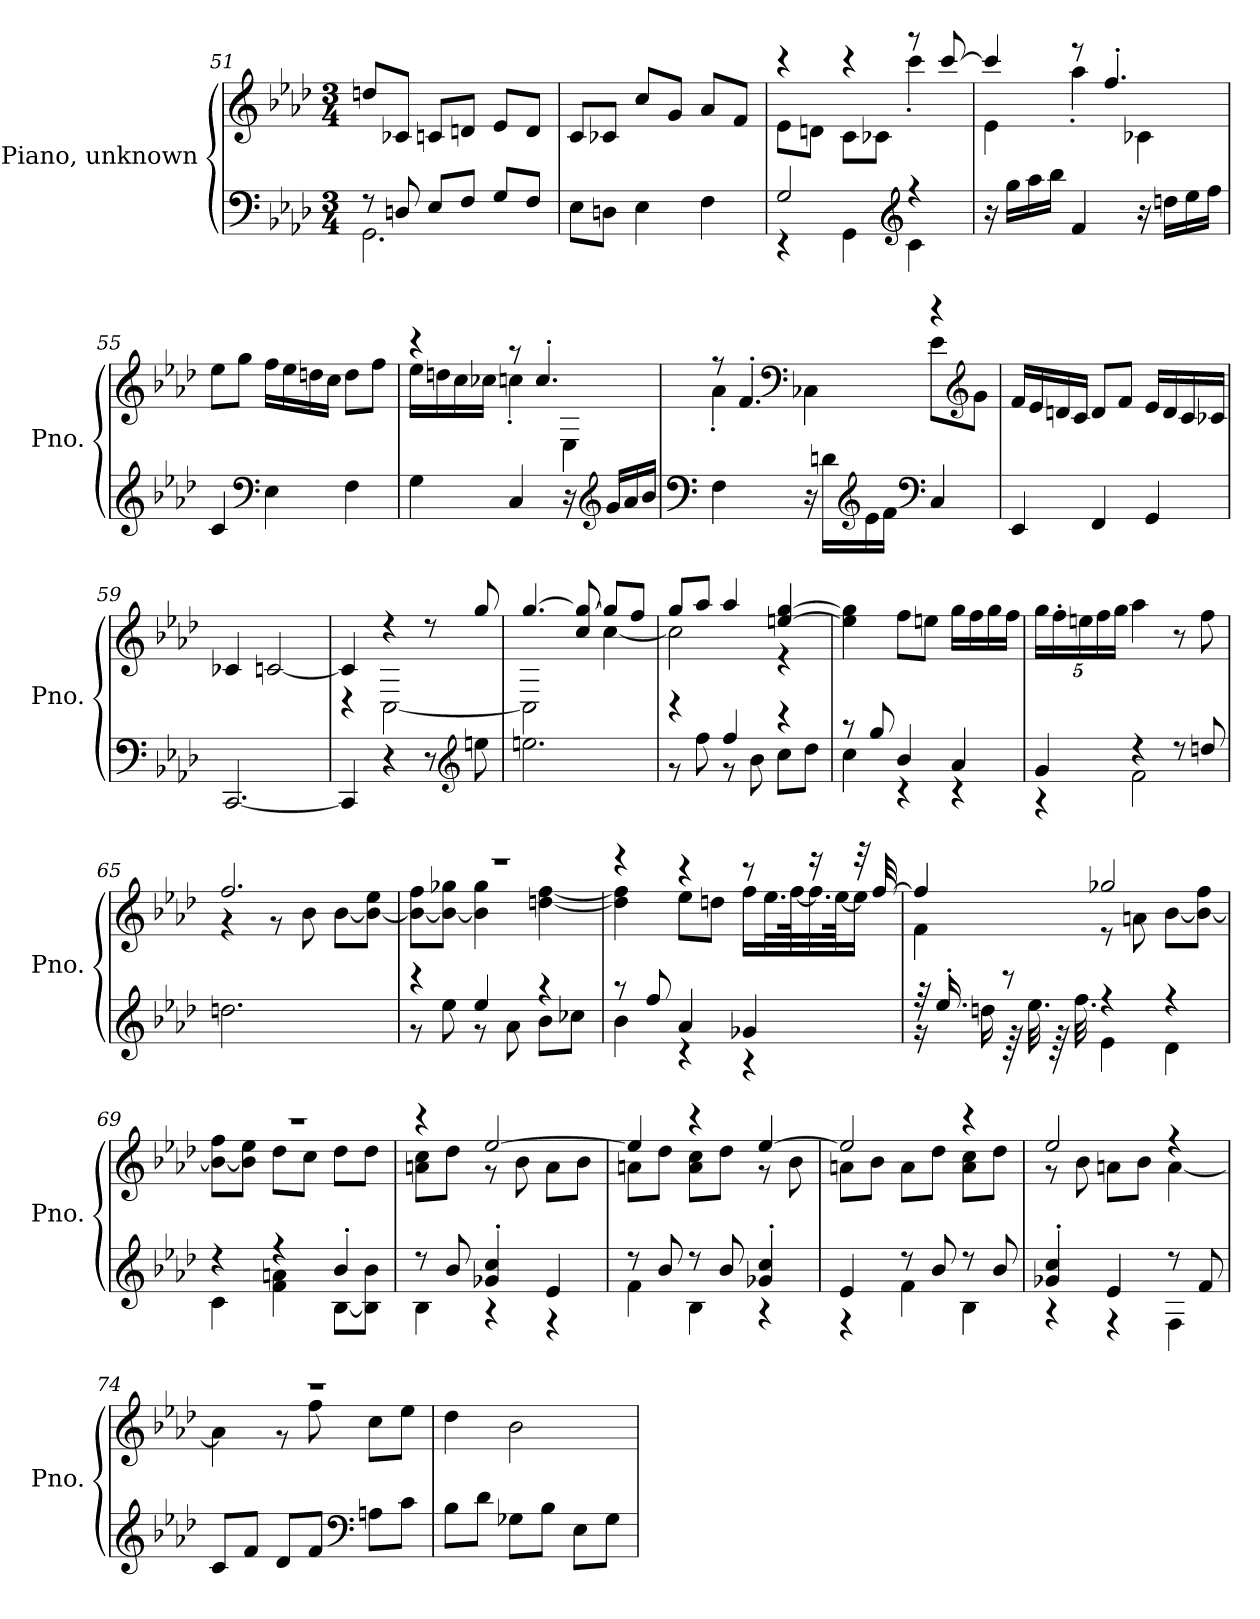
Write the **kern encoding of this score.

**kern	**kern
*part1	*part1
*staff2	*staff1
*I"Piano, unknown	*
*I'Pno.	*
*clefF4	*clefG2
*k[b-e-a-d-]	*k[b-e-a-d-]
*M3/4	*M3/4
=51	=51
*^	*
8r	2.GG\	8ddn/L
8Dn/	.	8c-X/J
8E-/L	.	8cn/L
8F/J	.	8dn/J
8G/L	.	8e-/L
8F/J	.	8d/J
*v	*v	*
=52	=52
8E-\L	8c/L
8Dn\J	8c-X/J
4E-\	8cc/L
.	8g/J
4F\	8a-/L
.	8f/J
=53	=53
*^	*^
2G/	4r	4r	8e-\L
.	.	.	8dn\J
.	4GG\	4r	8c\L
.	.	.	8c-X\J
*clefG2	*	*	*
4r	4c\	8r	4ccc'\
.	.	[8ccc/	.
*v	*v	*	*
!!LO:LB:g=z	!!
=54	=54	=54
16r	4ccc/]	4e-\
16gg\LL	.	.
16aa-\	.	.
16bb-\JJ	.	.
4f/	8r	4aa-'\
.	4.ff'/	.
16r	.	4c-X\
16ddn\LL	.	.
16ee-\	.	.
16ff\JJ	.	.
*	*v	*v
=55	=55
4c/	8ee-\L
.	8gg\J
*clefF4	*
4E-\	16ff\LL
.	16ee-\
.	16ddn\
.	16cc\JJ
4F\	8dd\L
.	8ff\J
=56	=56
*	*^
4G\	4r	16ee-\LL
.	.	16ddn\
.	.	16cc\
.	.	16cc-X\JJ
4C/	8r	4ccn'\
.	4.cc'/	.
16r	.	4E-\
*clefG2	*	*
16g/LL	.	.
16a-/	.	.
16b-/JJ	.	.
!!LO:LB:g=z	!!
=57	=57	=57
*clefF4	*	*
4F\	8r	4a-'\
.	4.f'/	.
*	*clefF4	*
16r	.	4C-X\
16dn\LL	.	.
*clefG2	*	*
16e-\	.	.
16f\JJ	.	.
*clefF4	*	*
4C/	4r	8e-\L
*	*clefG2	*
.	.	8g\J
*	*v	*v
=58	=58
4EE-/	16f/LL
.	16e-/
.	16dn/
.	16c/JJ
4FF/	8d/L
.	8f/J
4GG/	16e-/LL
.	16d/
.	16c/
.	16c-X/JJ
=59	=59
[2.CC/	4c-X/
.	[2cn/
=60	=60
*	*^
4CC/]	4c/]	4r
4r	4r	[2C\
8r	8r	.
*clefG2	*	*
8een\	8gg/	.
!!LO:LB:g=z	!!
=61	=61	=61
2.een\	[4.gg/	2C\]
.	8cc/ 8gg/_	.
.	8gg/L]	[4cc\
.	8ff/J	.
=62	=62	=62
*^	*	*
4r	8r	8gg/L	2cc\]
.	8ff\	8aa-/J	.
4ff/	8r	4aa-/	.
.	8b-\	.	.
4r	8cc\L	[4een/ [4gg/	4r
.	8dd-\J	.	.
*	*	*v	*v
=63	=63	=63
8r	4cc\	4ee\] 4gg\]
8gg/	.	.
4b-/	4r	8ff\L
.	.	8een\J
4a-/	4r	16gg\LL
.	.	16ff\
.	.	16gg\
.	.	16ff\JJ
=64	=64	=64
*	*	*Xbrackettup
4g/	4r	20gg\LL
.	.	20ff'\
.	.	20een\
.	.	20ff\
.	.	20gg\JJ
4r	2f\	4aa-\
8r	.	8r
8ddn/	.	8ff\
*v	*v	*
=65	=65
*	*^
2.ddn\	2.ff/	4r
.	.	8r
.	.	8b-\
.	.	[8b-\L
.	.	8b-\_ 8ee-\J
!!LO:LB:g=z	!!
=66	=66	=66
*^	*	*
4r	8r	2.r	8b-\_ 8ff\L
.	8ee-\	.	8b-\_ 8gg-X\J
4ee-/	8r	.	4b-\] 4gg-\
.	8a-\	.	.
4r	8b-\L	.	[4ddn\ [4ff\
.	8cc-X\J	.	.
=67	=67	=67	=67
8r	4b-\	4r	4dd\] 4ff\]
8ff/	.	.	.
4a-/	4r	4r	8ee-\L
.	.	.	8ddn\J
4g-X/	4r	8r	16ff\LL
.	.	.	32.ee-\L
.	.	.	[64ff\K
.	.	16r	32.ff\]
.	.	.	[64ee-\JK
.	.	32r	16ee-\JJ]
.	.	[32ff/	.
=68	=68	=68	=68
32r	16r	4ff/]	4f\
16.ee-'/	.	.	.
.	16ddn\	.	.
8r	64r	.	.
.	32.ee-\	.	.
.	64r	.	.
.	32.ff\	.	.
4r	4e-\	2gg-X/	8r
.	.	.	8an\
4r	4d-\	.	[8b-\L
.	.	.	8b-\_ 8ff\J
!!LO:LB:g=z	!!
=69	=69	=69	=69
4r	4c\	2.r	8b-\_ 8ff\L
.	.	.	8b-\] 8ee-\J
4r	4f\ 4an\	.	8dd-\L
.	.	.	8cc\J
4b-'/	[8B-\L	.	8dd-\L
.	8B-\] 8b-\J	.	8dd-\J
=70	=70	=70	=70
8r	4B-\	4r	8an\ 8cc\L
8b-/	.	.	8dd-\J
4g-X/' 4cc/'	4r	[2ee-/	8r
.	.	.	8b-\
4e-/	4r	.	8a\L
.	.	.	8b-\J
=71	=71	=71	=71
8r	4f\	4ee-/]	8an\L
8b-/	.	.	8dd-\J
8r	4B-\	4r	8a\ 8cc\L
8b-/	.	.	8dd-\J
4g-X/' 4cc/'	4r	[4ee-/	8r
.	.	.	8b-\
=72	=72	=72	=72
4e-/	4r	2ee-/]	8an\L
.	.	.	8b-\J
8r	4f\	.	8a\L
8b-/	.	.	8dd-\J
8r	4B-\	4r	8a\ 8cc\L
8b-/	.	.	8dd-\J
=73	=73	=73	=73
4g-X/' 4cc/'	4r	2ee-/	8r
.	.	.	8b-\
4e-/	4r	.	8an\L
.	.	.	8b-\J
8r	4F\	4r	[4a\
8f/	.	.	.
*v	*v	*	*
!!LO:PB:g=z	!!
=74	=74	=74
8c/L	2.r	4a\]
8f/J	.	.
8d-/L	.	8r
8f/J	.	8ff\
*clefF4	*	*
8An\L	.	8cc\L
8c\J	.	8ee-\J
*	*v	*v
=75	=75
8B-\L	4dd-\
8d-\J	.
8G-X\L	2b-\
8B-\J	.
8E-\L	.
8G-\J	.
=	=
*-	*-
